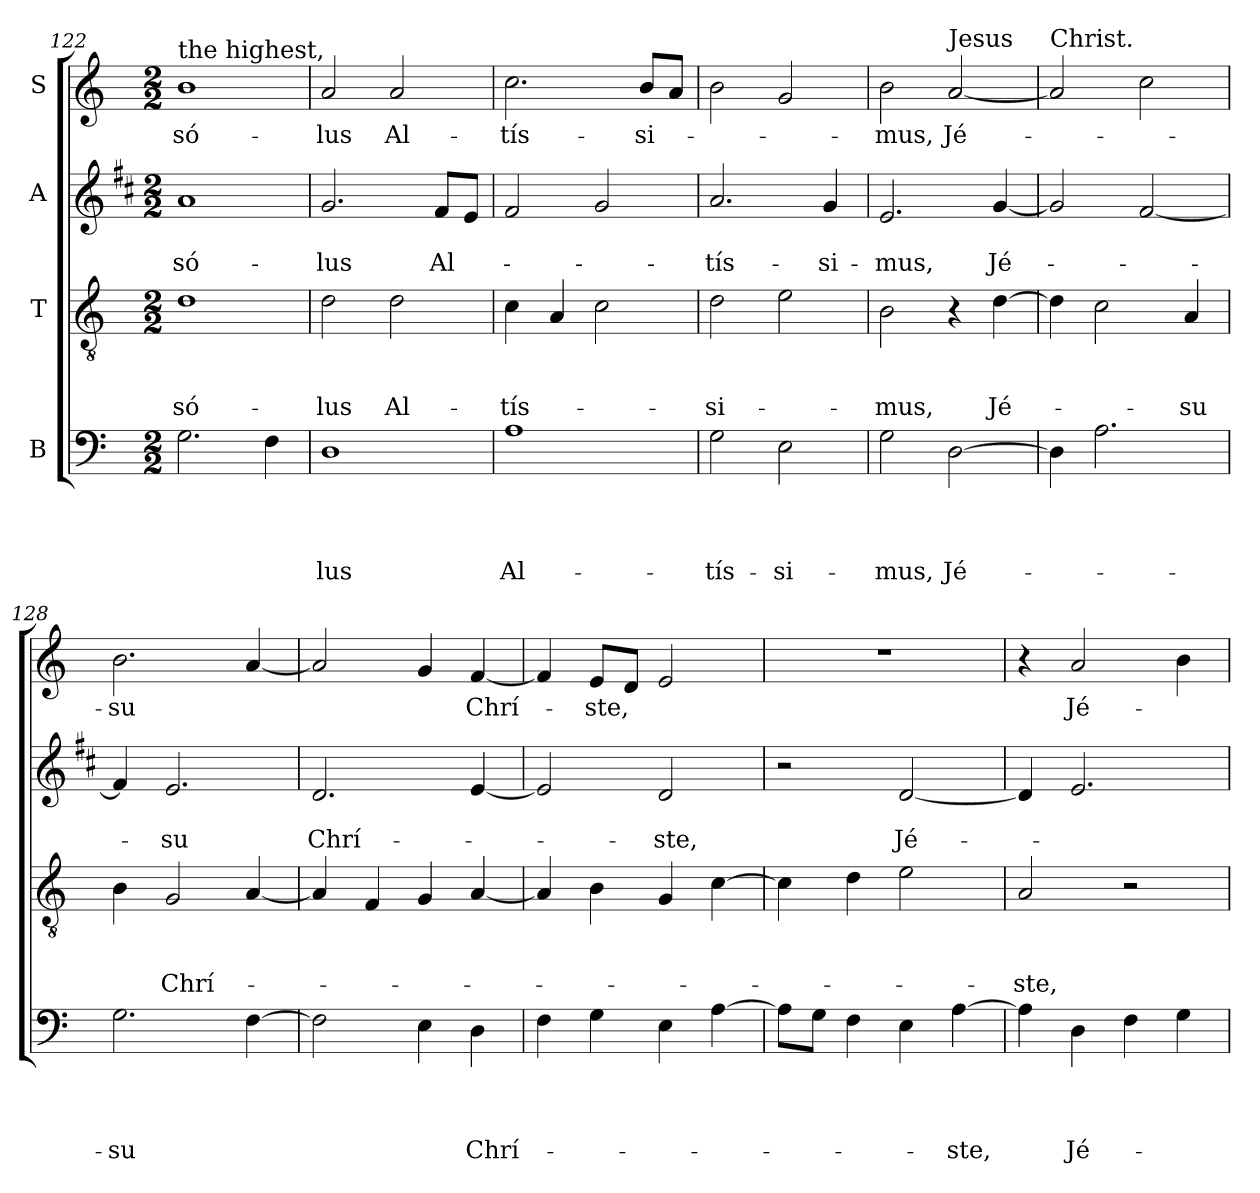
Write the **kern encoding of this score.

**kern	**text	**text	**text	**text	**kern	**text	**text	**text	**kern	**text	**text	**kern	**text
*part4	*part4	*part4	*part4	*part4	*part3	*part3	*part3	*part3	*part2	*part2	*part2	*part1	*part1
*staff4	*staff4	*staff4	*staff4	*staff4	*staff3	*staff3	*staff3	*staff3	*staff2	*staff2	*staff2	*staff1	*staff1
*I"B	*	*	*	*	*I"T	*	*	*	*I"A	*	*	*I"S	*
*clefF4	*	*	*	*	*clefGv2	*	*	*	*clefG2	*	*	*clefG2	*
*	*	*	*	*	*	*	*	*	*ITrd1c2	*	*	*	*
*k[]	*	*	*	*	*k[]	*	*	*	*k[]	*	*	*k[]	*
*C:	*	*	*	*	*C:	*	*	*	*C:	*	*	*C:	*
*M2/2	*	*	*	*	*M2/2	*	*	*	*M2/2	*	*	*M2/2	*
=122	=122	=122	=122	=122	=122	=122	=122	=122	=122	=122	=122	=122	=122
!	!	!	!	!	!	!	!	!	!	!	!	!LO:TX:a:t=the highest,	!
!	!	!	!	!	!	!	!	!LO:LY:b	!	!	!LO:LY:b	!	!LO:LY:b
2.G\	.	.	.	.	1d	.	.	só-	1g	.	só-	1b	só-
4F\	.	.	.	.	.	.	.	.	.	.	.	.	.
=123	=123	=123	=123	=123	=123	=123	=123	=123	=123	=123	=123	=123	=123
!	!	!	!	!LO:LY:b	!	!	!	!LO:LY:b	!	!	!LO:LY:b	!	!LO:LY:b
1D	.	.	.	-lus	2d\	.	.	-lus	2.f/	.	-lus	2a/	-lus
!	!	!	!	!	!	!	!	!LO:LY:b	!	!	!	!	!LO:LY:b
.	.	.	.	.	2d\	.	.	Al-	.	.	.	2a/	Al-
!	!	!	!	!	!	!	!	!	!	!	!LO:LY:b	!	!
.	.	.	.	.	.	.	.	.	8e/L	.	Al-	.	.
.	.	.	.	.	.	.	.	.	8d/J	.	.	.	.
=124	=124	=124	=124	=124	=124	=124	=124	=124	=124	=124	=124	=124	=124
!	!	!	!	!LO:LY:b	!	!	!	!LO:LY:b	!	!	!	!	!LO:LY:b
1A	.	.	.	Al-	4c\	.	.	-tís-	2e/	.	.	2.cc\	-tís-
.	.	.	.	.	4A/	.	.	.	.	.	.	.	.
.	.	.	.	.	2c\	.	.	.	2f/	.	.	.	.
!	!	!	!	!	!	!	!	!	!	!	!	!	!LO:LY:b
.	.	.	.	.	.	.	.	.	.	.	.	8b/L	-si-
.	.	.	.	.	.	.	.	.	.	.	.	8a/J	.
=125	=125	=125	=125	=125	=125	=125	=125	=125	=125	=125	=125	=125	=125
!	!	!	!	!LO:LY:b	!	!	!	!LO:LY:b	!	!	!LO:LY:b	!	!
2G\	.	.	.	-tís-	2d\	.	.	-si-	2.g/	.	-tís-	2b\	.
!	!	!	!	!LO:LY:b	!	!	!	!	!	!	!	!	!
2E\	.	.	.	-si-	2e\	.	.	.	.	.	.	2g/	.
!	!	!	!	!	!	!	!	!	!	!	!LO:LY:b	!	!
.	.	.	.	.	.	.	.	.	4f/	.	-si-	.	.
!!LO:PB:g=z
=126	=126	=126	=126	=126	=126	=126	=126	=126	=126	=126	=126	=126	=126
!	!	!	!	!LO:LY:b	!	!	!	!LO:LY:b	!	!	!LO:LY:b	!	!LO:LY:b
2G\	.	.	.	-mus,	2B\	.	.	-mus,	2.d/	.	-mus,	2b\	-mus,
!	!	!	!	!	!	!	!	!	!	!	!	!LO:TX:a:t=Jesus	!
!	!	!	!	!LO:LY:b	!	!	!	!	!	!	!	!	!LO:LY:b
[2D\	.	.	.	Jé-	4r	.	.	.	.	.	.	[2a/	Jé-
!	!	!	!	!	!	!	!	!LO:LY:b	!	!	!LO:LY:b	!	!
.	.	.	.	.	[4d\	.	.	Jé-	[4f/	.	Jé-	.	.
=127	=127	=127	=127	=127	=127	=127	=127	=127	=127	=127	=127	=127	=127
!	!	!	!	!	!	!	!	!	!	!	!	!LO:TX:a:t=Christ.	!
4D\]	.	.	.	.	4d\]	.	.	.	2f/]	.	.	2a/]	.
2.A\	.	.	.	.	2c\	.	.	.	.	.	.	.	.
.	.	.	.	.	.	.	.	.	[2e/	.	.	2cc\	.
!	!	!	!	!	!	!	!	!LO:LY:b	!	!	!	!	!
.	.	.	.	.	4A/	.	.	-su	.	.	.	.	.
=128	=128	=128	=128	=128	=128	=128	=128	=128	=128	=128	=128	=128	=128
!	!	!	!	!LO:LY:b	!	!	!	!	!	!	!	!	!LO:LY:b
2.G\	.	.	.	-su	4B\	.	.	.	4e/]	.	.	2.b\	-su
!	!	!	!	!	!	!	!	!LO:LY:b	!	!	!LO:LY:b	!	!
.	.	.	.	.	2G/	.	.	Chrí-	2.d/	.	-su	.	.
[4F\	.	.	.	.	[4A/	.	.	.	.	.	.	[4a/	.
=129	=129	=129	=129	=129	=129	=129	=129	=129	=129	=129	=129	=129	=129
!	!	!	!	!	!	!	!	!	!	!	!LO:LY:b	!	!
2F\]	.	.	.	.	4A/]	.	.	.	2.c/	.	Chrí-	2a/]	.
.	.	.	.	.	4F/	.	.	.	.	.	.	.	.
4E\	.	.	.	.	4G/	.	.	.	.	.	.	4g/	.
!	!	!	!	!LO:LY:b	!	!	!	!	!	!	!	!	!LO:LY:b
4D\	.	.	.	Chrí-	[4A/	.	.	.	[4d/	.	.	[4f/	Chrí-
=130	=130	=130	=130	=130	=130	=130	=130	=130	=130	=130	=130	=130	=130
4F\	.	.	.	.	4A/]	.	.	.	2d/]	.	.	4f/]	.
!	!	!	!	!	!	!	!	!	!	!	!	!	!LO:LY:b
4G\	.	.	.	.	4B\	.	.	.	.	.	.	8e/L	-ste,
.	.	.	.	.	.	.	.	.	.	.	.	8d/J	.
!	!	!	!	!	!	!	!	!	!	!	!LO:LY:b	!	!
4E\	.	.	.	.	4G/	.	.	.	2c/	.	-ste,	2e/	.
[4A\	.	.	.	.	[4c\	.	.	.	.	.	.	.	.
=131	=131	=131	=131	=131	=131	=131	=131	=131	=131	=131	=131	=131	=131
8A\L]	.	.	.	.	4c\]	.	.	.	2r	.	.	1r	.
8G\J	.	.	.	.	.	.	.	.	.	.	.	.	.
4F\	.	.	.	.	4d\	.	.	.	.	.	.	.	.
!	!	!	!	!	!	!	!	!	!	!	!LO:LY:b	!	!
4E\	.	.	.	.	2e\	.	.	.	[2c/	.	Jé-	.	.
!	!	!	!	!LO:LY:b	!	!	!	!	!	!	!	!	!
[4A\	.	.	.	-ste,	.	.	.	.	.	.	.	.	.
!!LO:LB:g=z
=132	=132	=132	=132	=132	=132	=132	=132	=132	=132	=132	=132	=132	=132
!	!	!	!	!	!	!	!	!LO:LY:b	!	!	!	!	!
4A\]	.	.	.	.	2A/	.	.	-ste,	4c/]	.	.	4r	.
!	!	!	!	!LO:LY:b	!	!	!	!	!	!	!	!	!LO:LY:b
4D\	.	.	.	Jé-	.	.	.	.	2.d/	.	.	2a/	Jé-
4F\	.	.	.	.	2r	.	.	.	.	.	.	.	.
4G\	.	.	.	.	.	.	.	.	.	.	.	4b\	.
=	=	=	=	=	=	=	=	=	=	=	=	=	=
*-	*-	*-	*-	*-	*-	*-	*-	*-	*-	*-	*-	*-	*-
